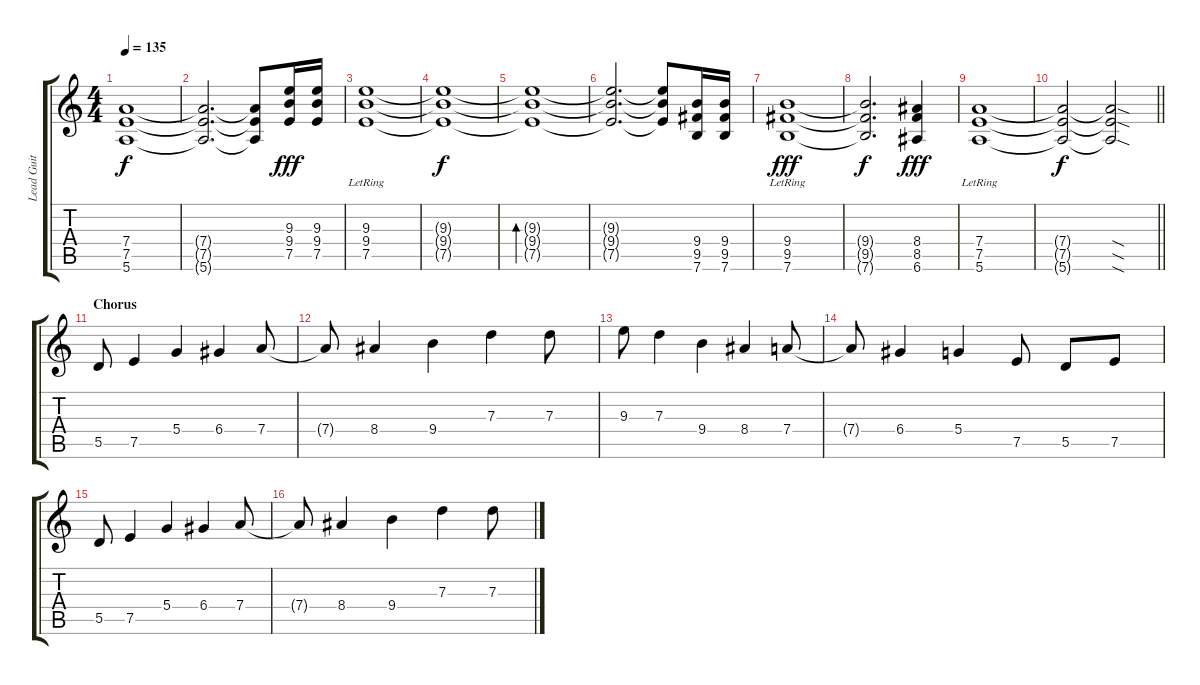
\track ("Lead Guit" "Lead Guit") {instrument distortionguitar}
\staff {score tabs}
\tuning (E4 B3 G3 D3 A2 E2) {hide}
\ts (4 4)
\tempo 135
\clef g2
\ks c
(7.4{t} 7.5{t} 5.6{t}).1{dy f} |
(7.4{t} 7.5{t} 5.6{t}).2{d} (7.4{t} 7.5{t} 5.6{t}).8 (9.3 9.4 7.5).16{dy fff} (9.3 9.4 7.5).16 |
(9.3{lr} 9.4{lr} 7.5{lr}).1 |
(9.3{t} 9.4{t} 7.5{t}).1{dy f} |
(9.3{t} 9.4{t} 7.5{t}).1{bd 480} |
(9.3{t} 9.4{t} 7.5{t}).2{d} (9.3{t} 9.4{t} 7.5{t}).8 (9.4 9.5 7.6).16 (9.4 9.5 7.6).16 |
(9.4{lr} 9.5{lr} 7.6{lr}).1{dy fff} |
(9.4{t} 9.5{t} 7.6{t}).2{d dy f} (8.4 8.5 6.6).4{dy fff} |
(7.4{lr} 7.5{lr} 5.6{lr}).1 |
\barLineRight lightlight
(7.4{t} 7.5{t} 5.6{t}).2{dy f} (7.4{sod t} 7.5{sod t} 5.6{sod t}).2 |
\section ("" "Chorus")
5.5.8 7.5.4 5.4.4 6.4.4 7.4.8 |
7.4{t}.8 8.4.4 9.4.4 7.3.4 7.3.8 |
9.3.8 7.3.4 9.4.4 8.4.4 7.4.8 |
7.4{t}.8 6.4.4 5.4.4 7.5.8 5.5.8 7.5.8 |
5.5.8 7.5.4 5.4.4 6.4.4 7.4.8 |
7.4{t}.8 8.4.4 9.4.4 7.3.4 7.3.8
